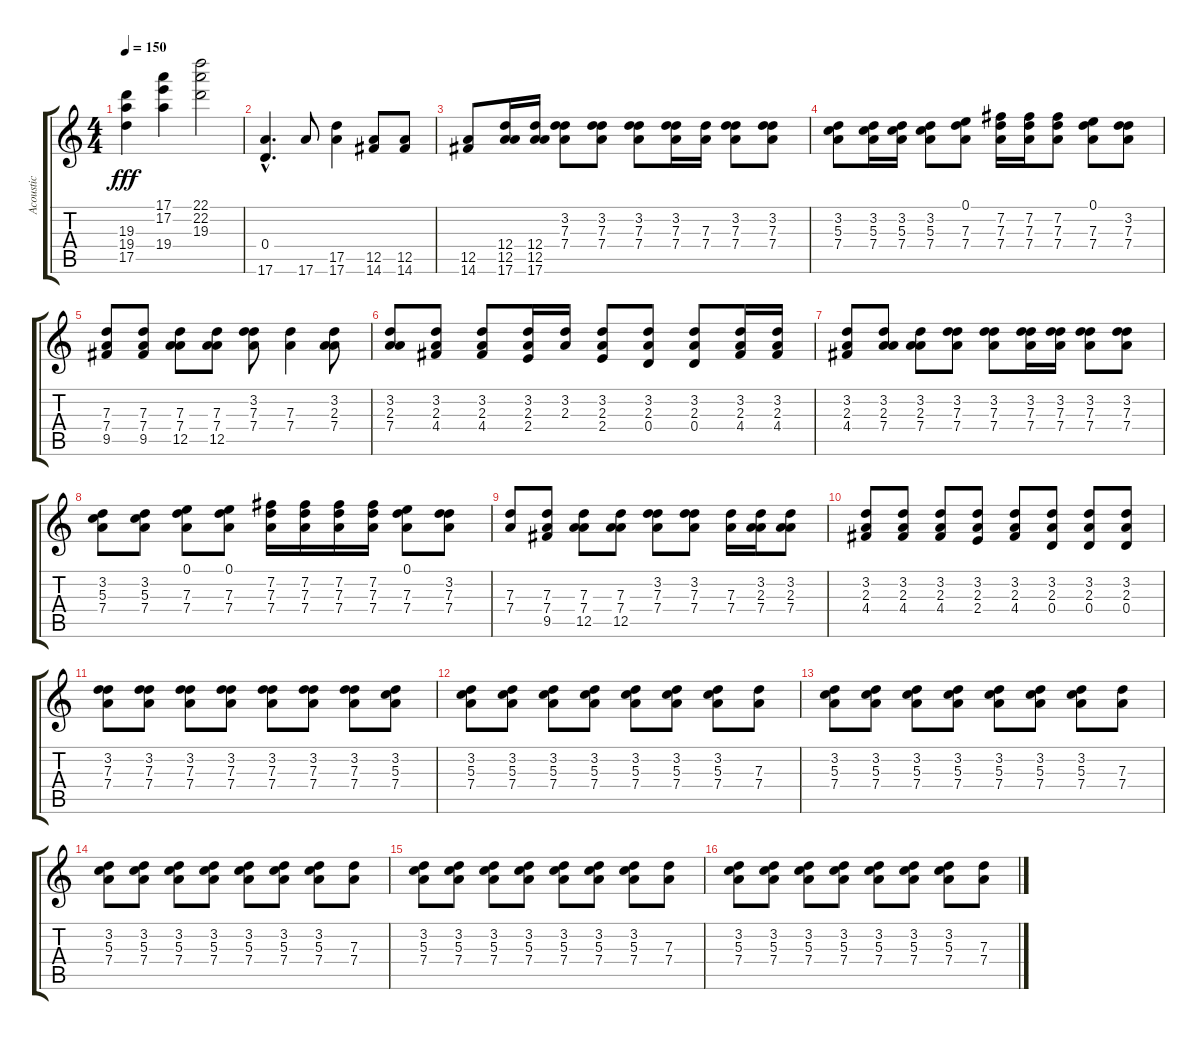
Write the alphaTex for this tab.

\track ("Acoustic" "Acoustic") {instrument acousticguitarsteel}
\staff {score tabs}
\tuning (E4 B3 G3 D3 A2 E2) {hide}
\ts (4 4)
\tempo 150
\clef g2
\ks c
(19.3 19.4 17.5).4{dy fff instrument acousticguitarsteel} (17.1 17.2 19.4).4 (22.1 22.2 19.3).2 |
(0.4{hac} 17.6{hac}).4{d} 17.6.8 (17.5 17.6).4 (12.5 14.6).8 (12.5 14.6).8 |
(12.5 14.6).8 (12.4 12.5 17.6).16 (12.4 12.5 17.6).16 (3.2 7.3 7.4).8 (3.2 7.3 7.4).8 (3.2 7.3 7.4).8 (3.2 7.3 7.4).16 (7.3 7.4).16 (3.2 7.3 7.4).8 (3.2 7.3 7.4).8 |
(3.2 5.3 7.4).8 (3.2 5.3 7.4).16 (3.2 5.3 7.4).16 (3.2 5.3 7.4).8 (0.1 7.3 7.4).8 (7.2 7.3 7.4).16 (7.2 7.3 7.4).16 (7.2 7.3 7.4).8 (0.1 7.3 7.4).8 (3.2 7.3 7.4).8 |
(7.3 7.4 9.5).8 (7.3 7.4 9.5).8 (7.3 7.4 12.5).8 (7.3 7.4 12.5).8 (3.2 7.3 7.4).8 (7.3 7.4).4 (3.2 2.3 7.4).8 |
(3.2 2.3 7.4).8 (3.2 2.3 4.4).8 (3.2 2.3 4.4).8 (3.2 2.3 2.4).16 (3.2 2.3).16 (3.2 2.3 2.4).8 (3.2 2.3 0.4).8 (3.2 2.3 0.4).8 (3.2 2.3 4.4).16 (3.2 2.3 4.4).16 |
(3.2 2.3 4.4).8 (3.2 2.3 7.4).8 (3.2 2.3 7.4).8 (3.2 7.3 7.4).8 (3.2 7.3 7.4).8 (3.2 7.3 7.4).16 (3.2 7.3 7.4).16 (3.2 7.3 7.4).8 (3.2 7.3 7.4).8 |
(3.2 5.3 7.4).8 (3.2 5.3 7.4).8 (0.1 7.3 7.4).8 (0.1 7.3 7.4).8 (7.2 7.3 7.4).16 (7.2 7.3 7.4).16 (7.2 7.3 7.4).16 (7.2 7.3 7.4).16 (0.1 7.3 7.4).8 (3.2 7.3 7.4).8 |
(7.3 7.4).8 (7.3 7.4 9.5).8 (7.3 7.4 12.5).8 (7.3 7.4 12.5).8 (3.2 7.3 7.4).8 (3.2 7.3 7.4).8 (7.3 7.4).16 (3.2 2.3 7.4).16 (3.2 2.3 7.4).8 |
(3.2 2.3 4.4).8 (3.2 2.3 4.4).8 (3.2 2.3 4.4).8 (3.2 2.3 2.4).8 (3.2 2.3 4.4).8 (3.2 2.3 0.4).8 (3.2 2.3 0.4).8 (3.2 2.3 0.4).8 |
(3.2 7.3 7.4).8 (3.2 7.3 7.4).8 (3.2 7.3 7.4).8 (3.2 7.3 7.4).8 (3.2 7.3 7.4).8 (3.2 7.3 7.4).8 (3.2 7.3 7.4).8 (3.2 5.3 7.4).8 |
(3.2 5.3 7.4).8 (3.2 5.3 7.4).8 (3.2 5.3 7.4).8 (3.2 5.3 7.4).8 (3.2 5.3 7.4).8 (3.2 5.3 7.4).8 (3.2 5.3 7.4).8 (7.3 7.4).8 |
(3.2 5.3 7.4).8 (3.2 5.3 7.4).8 (3.2 5.3 7.4).8 (3.2 5.3 7.4).8 (3.2 5.3 7.4).8 (3.2 5.3 7.4).8 (3.2 5.3 7.4).8 (7.3 7.4).8 |
(3.2 5.3 7.4).8 (3.2 5.3 7.4).8 (3.2 5.3 7.4).8 (3.2 5.3 7.4).8 (3.2 5.3 7.4).8 (3.2 5.3 7.4).8 (3.2 5.3 7.4).8 (7.3 7.4).8 |
(3.2 5.3 7.4).8 (3.2 5.3 7.4).8 (3.2 5.3 7.4).8 (3.2 5.3 7.4).8 (3.2 5.3 7.4).8 (3.2 5.3 7.4).8 (3.2 5.3 7.4).8 (7.3 7.4).8 |
(3.2 5.3 7.4).8 (3.2 5.3 7.4).8 (3.2 5.3 7.4).8 (3.2 5.3 7.4).8 (3.2 5.3 7.4).8 (3.2 5.3 7.4).8 (3.2 5.3 7.4).8 (7.3 7.4).8
